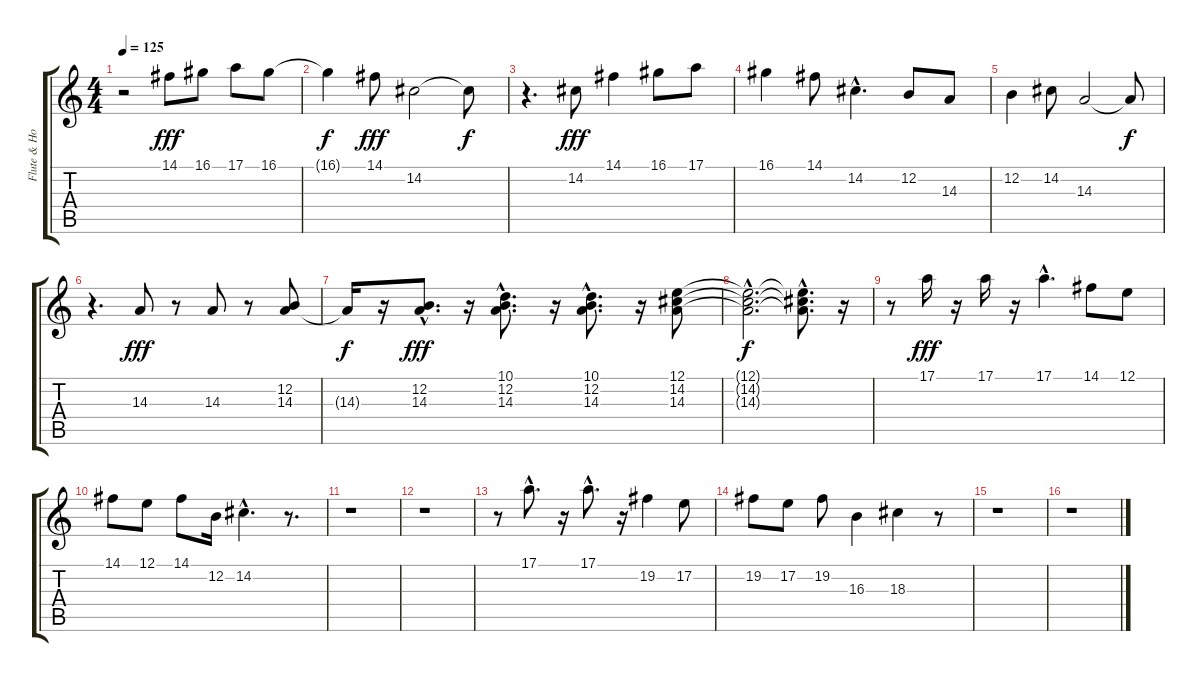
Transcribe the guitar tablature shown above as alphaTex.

\track ("Flute & Horn    " "Flute & Ho") {instrument flute}
\staff {score tabs}
\tuning (E4 B3 G3 D3 A2 E2) {hide}
\ts (4 4)
\tempo 125
\clef g2
\ks c
r.2{dy f} 14.1.8{dy fff} 16.1.8 17.1.8 16.1.8 |
16.1{t}.4{dy f} 14.1.8{dy fff} 14.2.2 14.2{t}.8{dy f} |
r.4{d} 14.2.8{dy fff} 14.1.4 16.1.8 17.1.8 |
16.1.4 14.1.8 14.2{hac}.4{d} 12.2.8 14.3.8 |
12.2.4 14.2.8 14.3.2 14.3{t}.8{dy f} |
r.4{d} 14.3.8{dy fff} r.8 14.3.8 r.8 (12.2 14.3).8 |
14.3{t}.16{dy f} r.16 (12.2{hac} 14.3{hac}).8{d dy fff} r.16 (10.1{hac} 12.2{hac} 14.3{hac}).8{d} r.16 (10.1{hac} 12.2{hac} 14.3{hac}).8{d} r.16 (12.1 14.2 14.3).8 |
(12.1{hac t} 14.2{hac t} 14.3{hac t}).2{d dy f} (12.1{hac t} 14.2{hac t} 14.3{hac t}).8{d} r.16 |
r.8 17.1.16{dy fff volume 12 instrument trombone} r.16 17.1.16 r.16 17.1{hac}.4{d} 14.1.8{volume 11} 12.1.8 |
14.1.8 12.1.8 14.1.8 12.2.16 14.2{hac}.4{d} r.8{d} |
r.1 |
r.1 |
r.8 17.1{hac}.8{d} r.16 17.1{hac}.8{d} r.16 19.2.4 17.2.8 |
19.2.8 17.2.8 19.2.8 16.3.4 18.3.4 r.8 |
r.1 |
r.1
